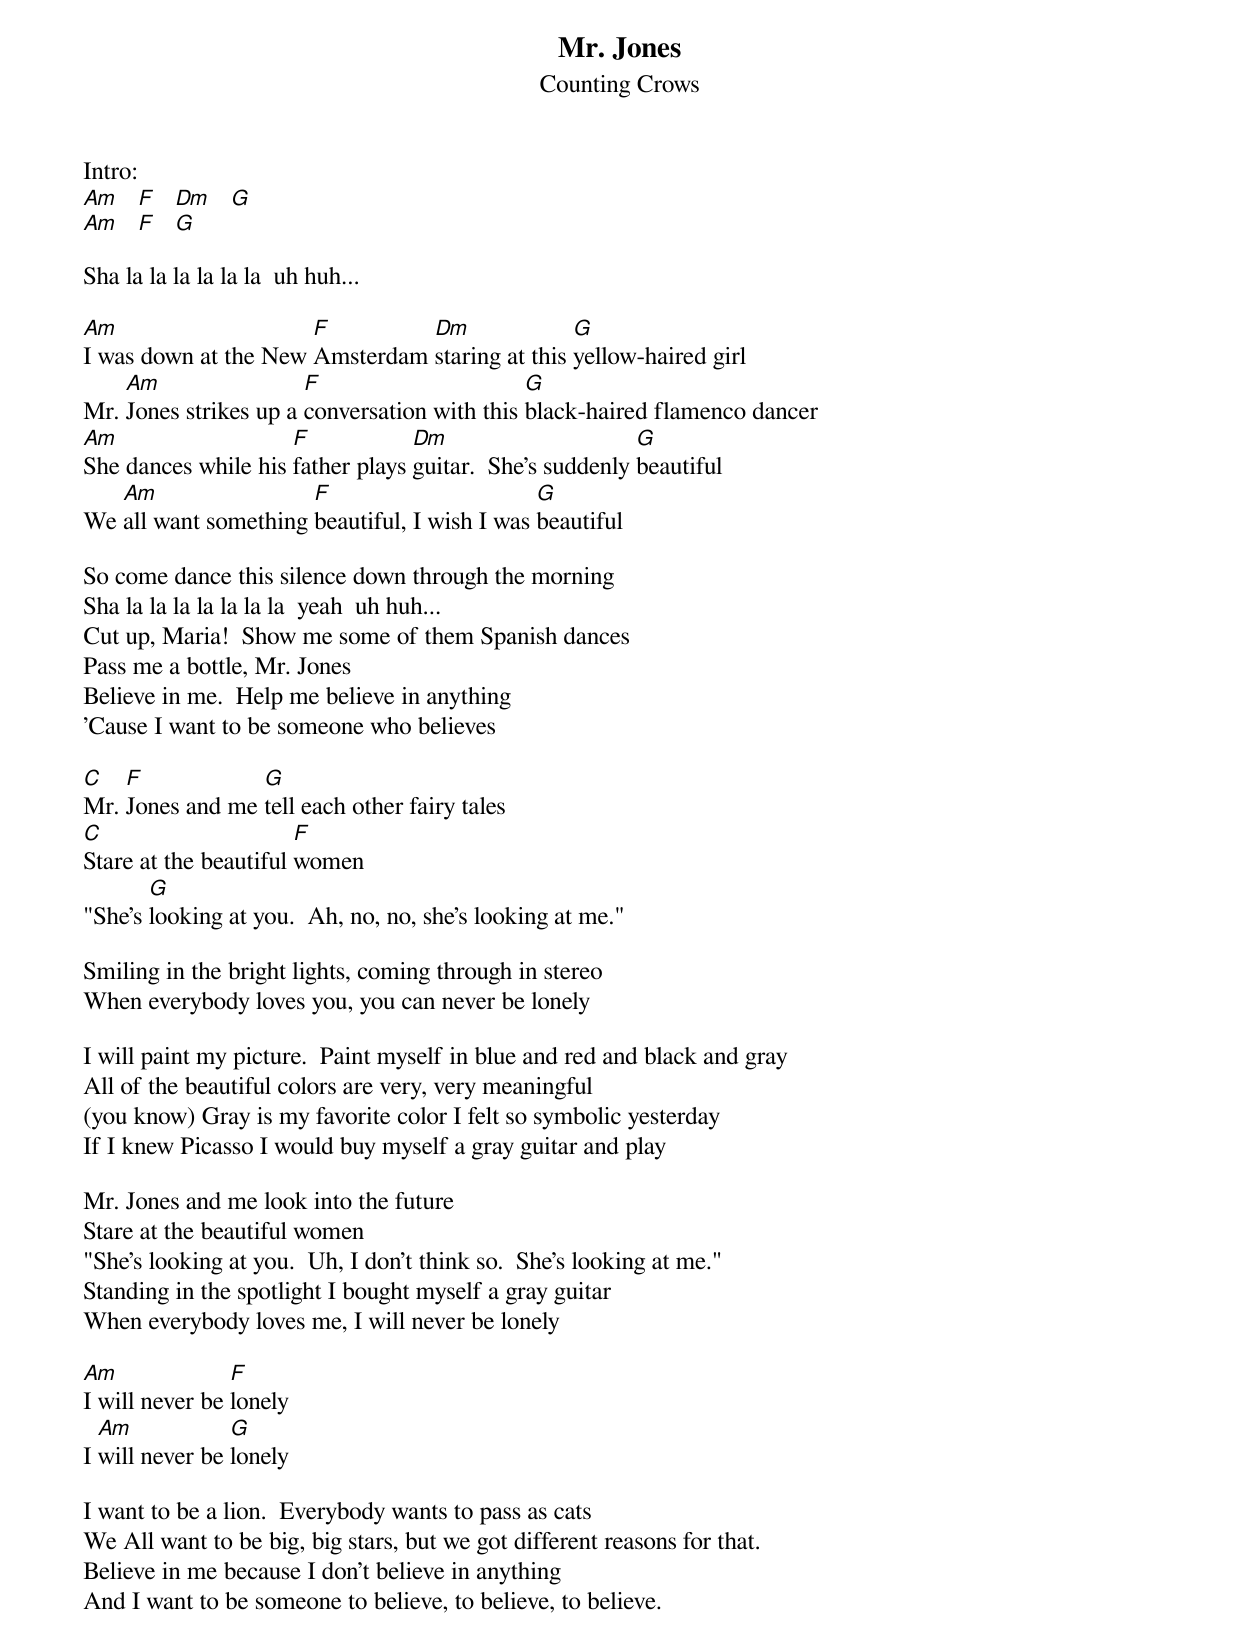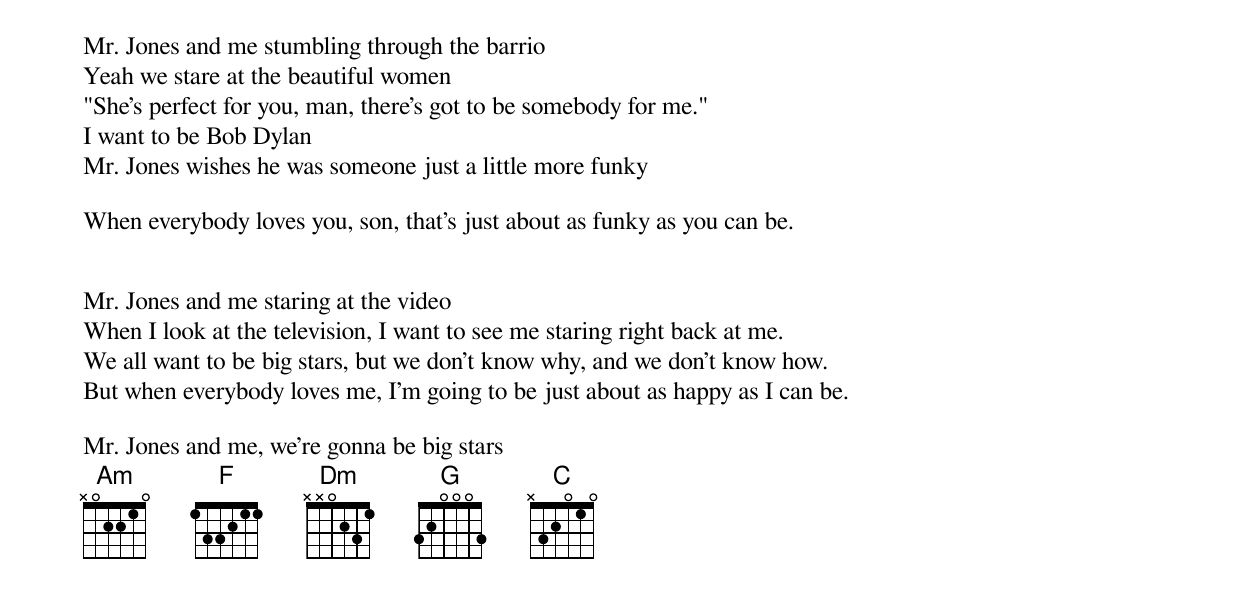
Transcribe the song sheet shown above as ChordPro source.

{title:Mr. Jones}
{subtitle:Counting Crows}

Intro:
[Am]   [F]   [Dm]   [G]
[Am]   [F]   [G]

Sha la la la la la la		uh huh...

[Am]I was down at the New [F]Amsterdam [Dm]staring at this [G]yellow-haired girl
Mr. [Am]Jones strikes up a [F]conversation with this [G]black-haired flamenco dancer
[Am]She dances while his [F]father plays [Dm]guitar.  She's suddenly [G]beautiful
We [Am]all want something [F]beautiful, I wish I was [G]beautiful

So come dance this silence down through the morning
Sha la la la la la la la  yeah		uh huh...
Cut up, Maria!  Show me some of them Spanish dances
Pass me a bottle, Mr. Jones
Believe in me.  Help me believe in anything
'Cause I want to be someone who believes

[C]Mr. [F]Jones and me [G]tell each other fairy tales
[C]Stare at the beautiful [F]women
"She's [G]looking at you.  Ah, no, no, she's looking at me."

Smiling in the bright lights, coming through in stereo
When everybody loves you, you can never be lonely

I will paint my picture.  Paint myself in blue and red and black and gray
All of the beautiful colors are very, very meaningful
(you know) Gray is my favorite color I felt so symbolic yesterday
If I knew Picasso I would buy myself a gray guitar and play

Mr. Jones and me look into the future
Stare at the beautiful women
"She's looking at you.  Uh, I don't think so.  She's looking at me."
Standing in the spotlight I bought myself a gray guitar
When everybody loves me, I will never be lonely

[Am]I will never be [F]lonely
I [Am]will never be [G]lonely

I want to be a lion.  Everybody wants to pass as cats
We All want to be big, big stars, but we got different reasons for that.
Believe in me because I don't believe in anything
And I want to be someone to believe, to believe, to believe.


Mr. Jones and me stumbling through the barrio
Yeah we stare at the beautiful women
"She's perfect for you, man, there's got to be somebody for me."
I want to be Bob Dylan
Mr. Jones wishes he was someone just a little more funky

When everybody loves you, son, that's just about as funky as you can be.


Mr. Jones and me staring at the video
When I look at the television, I want to see me staring right back at me.
We all want to be big stars, but we don't know why, and we don't know how.
But when everybody loves me, I'm going to be just about as happy as I can be.

Mr. Jones and me, we're gonna be big stars
